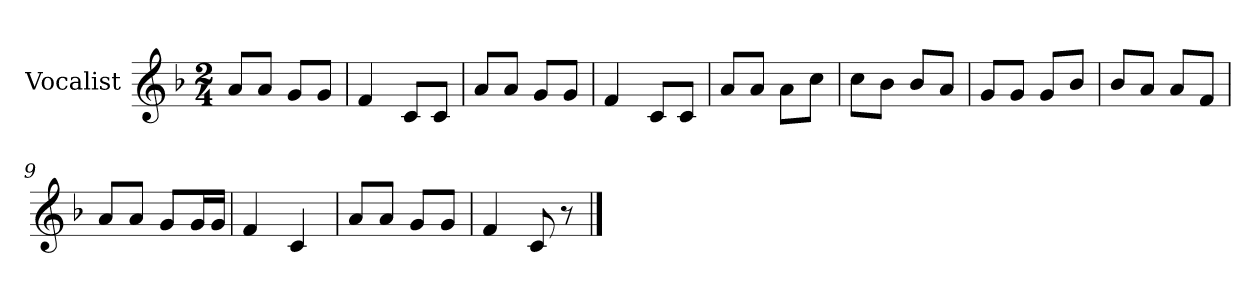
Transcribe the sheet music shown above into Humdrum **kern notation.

**kern
*part1
*staff1
*I"Vocalist
*k[b-]
*F:
*M2/4
=1
8aL
8aJ
8gL
8gJ
=2
4f
8cL
8cJ
=3
8aL
8aJ
8gL
8gJ
=4
4f
8cL
8cJ
=5
8aL
8aJ
8aL
8ccJ
=6
8ccL
8b-J
8b-L
8aJ
=7
8gL
8gJ
8gL
8b-J
=8
8b-L
8aJ
8aL
8fJ
=9
8aL
8aJ
8gL
16gL
16gJJ
=10
4f
4c
=11
8aL
8aJ
8gL
8gJ
=12
4f
8c
8r
==
*-
